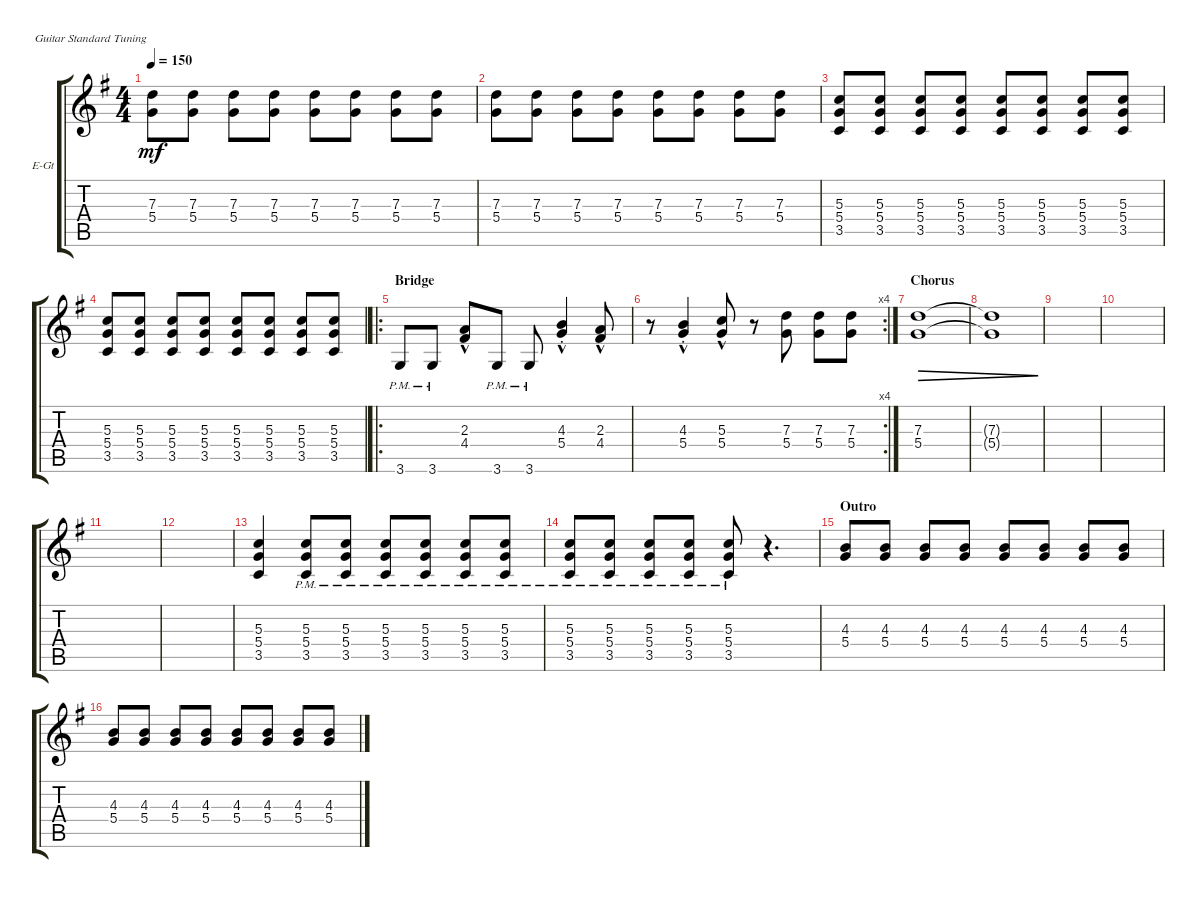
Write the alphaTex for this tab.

\defaultSystemsLayout 4
\bracketExtendMode groupsimilarinstruments
\firstSystemTrackNameOrientation horizontal
\otherSystemsTrackNameOrientation horizontal
\track ("Electric Guitar" "E-Gt") {instrument distortionguitar}
\staff {score tabs}
\tuning (E4 B3 G3 D3 A2 E2)
\ts (4 4)
\tempo 150
\clef g2
\ks g
(5.4 7.3).8{dy mf} (5.4 7.3).8 (5.4 7.3).8 (5.4 7.3).8 (5.4 7.3).8 (5.4 7.3).8 (5.4 7.3).8 (5.4 7.3).8 |
(5.4 7.3).8 (5.4 7.3).8 (5.4 7.3).8 (5.4 7.3).8 (5.4 7.3).8 (5.4 7.3).8 (5.4 7.3).8 (5.4 7.3).8 |
(3.5 5.4 5.3).8 (3.5 5.4 5.3).8 (3.5 5.4 5.3).8 (3.5 5.4 5.3).8 (3.5 5.4 5.3).8 (3.5 5.4 5.3).8 (3.5 5.4 5.3).8 (3.5 5.4 5.3).8 |
(3.5 5.4 5.3).8 (3.5 5.4 5.3).8 (3.5 5.4 5.3).8 (3.5 5.4 5.3).8 (3.5 5.4 5.3).8 (3.5 5.4 5.3).8 (3.5 5.4 5.3).8 (3.5 5.4 5.3).8 |
\ro
\section ("" "Bridge")
3.6{pm}.8 3.6{pm}.8 (4.4{hac} 2.3{hac}).8 3.6{pm}.8 3.6{pm}.8 (5.4{hac st} 4.3{hac st}).4 (2.3{hac} 4.4{hac}).8 |
\rc 4
r.8 (5.4{hac st} 4.3{hac st}).4 (5.4{hac} 5.3{hac}).8 r.8 (5.4 7.3).8 (5.4 7.3).8 (5.4 7.3).8 |
\section ("" "Chorus")
(5.4 7.3).1{dec} |
(5.4{t} 7.3{t}).1{dec} |
|
|
|
|
(3.5 5.4 5.3).4 (3.5{pm} 5.4{pm} 5.3{pm}).8 (3.5{pm} 5.4{pm} 5.3{pm}).8 (3.5{pm} 5.4{pm} 5.3{pm}).8 (3.5{pm} 5.4{pm} 5.3{pm}).8 (3.5{pm} 5.4{pm} 5.3{pm}).8 (3.5{pm} 5.4{pm} 5.3{pm}).8 |
(3.5{pm} 5.4{pm} 5.3{pm}).8 (3.5{pm} 5.4{pm} 5.3{pm}).8 (3.5{pm} 5.4{pm} 5.3{pm}).8 (3.5{pm} 5.3{pm} 5.4{pm}).8 (3.5{pm} 5.4{pm} 5.3{pm}).8 r.4{d} |
\section ("" "Outro")
(5.4 4.3).8 (5.4 4.3).8 (5.4 4.3).8 (5.4 4.3).8 (5.4 4.3).8 (5.4 4.3).8 (5.4 4.3).8 (5.4 4.3).8 |
(5.4 4.3).8 (5.4 4.3).8 (5.4 4.3).8 (5.4 4.3).8 (5.4 4.3).8 (5.4 4.3).8 (5.4 4.3).8 (5.4 4.3).8
